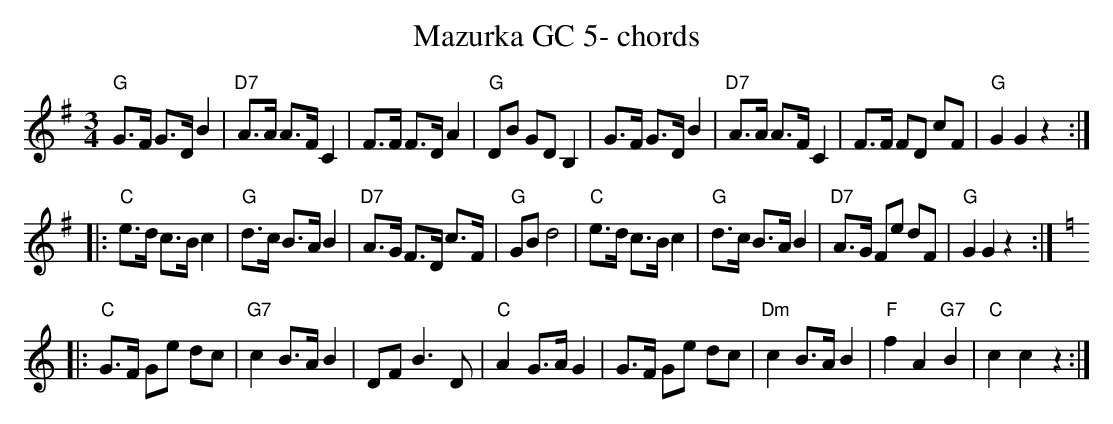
X:1
T:Mazurka GC 5- chords
M:3/4
L:1/8
K:G%%MIDI gchordon
"G"G>F G>D B2 | "D7"A>A A>F C2 | F>F F>D A2 | "G"DB GD B,2 | G>F G>D B2 | "D7"A>A A>F C2 | F>F FD cF | "G"G2G2z2 ::
"C"e>d c>Bc2 | "G"d>c B>AB2 | "D7"A>G F>D c>F | "G"GBd4 | "C"e>d c>Bc2 | "G"d>c B>AB2 | "D7"A>G Fe dF | "G"G2G2z2:: [K:C]
"C"G>F Ge dc | "G7"c2B>AB2 | DF B3D | "C"A2 G>AG2 | G>F Ge dc | "Dm"c2B>AB2 | "F"f2A2"G7"B2 | "C"c2c2z2 :|
